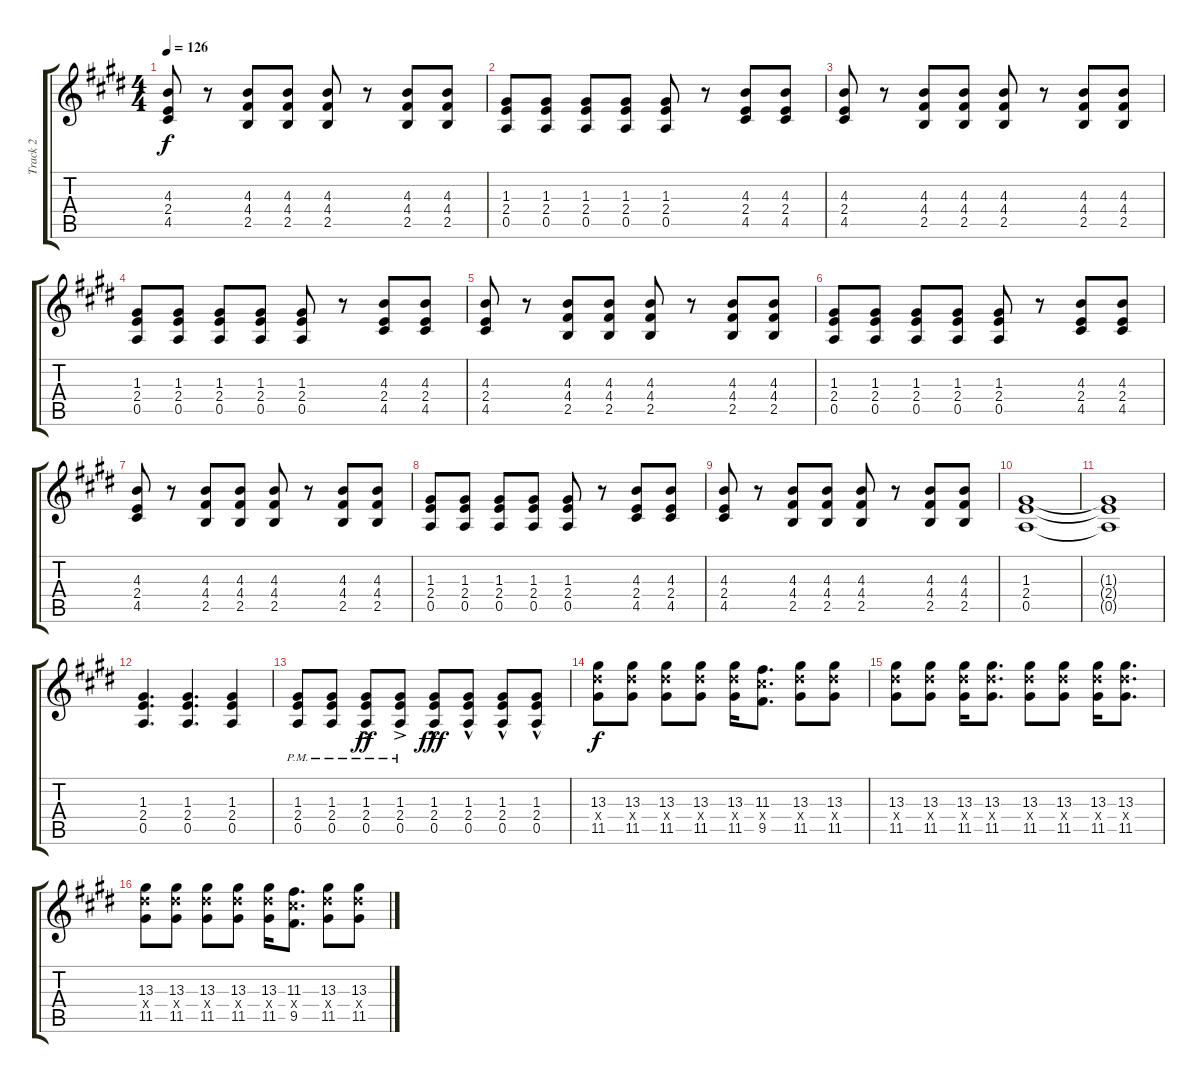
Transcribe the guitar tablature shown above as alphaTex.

\track ("Track 2" "Track 2") {instrument distortionguitar}
\staff {score tabs}
\tuning (E4 B3 G3 D3 A2 E2) {hide}
\ts (4 4)
\tempo 126
\clef g2
\ks e
(4.3 2.4 4.5).8{dy f} r.8 (4.3 4.4 2.5).8 (4.3 4.4 2.5).8 (4.3 4.4 2.5).8 r.8 (4.3 4.4 2.5).8 (4.3 4.4 2.5).8 |
(1.3 2.4 0.5).8 (1.3 2.4 0.5).8 (1.3 2.4 0.5).8 (1.3 2.4 0.5).8 (1.3 2.4 0.5).8 r.8 (4.3 2.4 4.5).8 (4.3 2.4 4.5).8 |
(4.3 2.4 4.5).8 r.8 (4.3 4.4 2.5).8 (4.3 4.4 2.5).8 (4.3 4.4 2.5).8 r.8 (4.3 4.4 2.5).8 (4.3 4.4 2.5).8 |
(1.3 2.4 0.5).8 (1.3 2.4 0.5).8 (1.3 2.4 0.5).8 (1.3 2.4 0.5).8 (1.3 2.4 0.5).8 r.8 (4.3 2.4 4.5).8 (4.3 2.4 4.5).8 |
(4.3 2.4 4.5).8 r.8 (4.3 4.4 2.5).8 (4.3 4.4 2.5).8 (4.3 4.4 2.5).8 r.8 (4.3 4.4 2.5).8 (4.3 4.4 2.5).8 |
(1.3 2.4 0.5).8 (1.3 2.4 0.5).8 (1.3 2.4 0.5).8 (1.3 2.4 0.5).8 (1.3 2.4 0.5).8 r.8 (4.3 2.4 4.5).8 (4.3 2.4 4.5).8 |
(4.3 2.4 4.5).8 r.8 (4.3 4.4 2.5).8 (4.3 4.4 2.5).8 (4.3 4.4 2.5).8 r.8 (4.3 4.4 2.5).8 (4.3 4.4 2.5).8 |
(1.3 2.4 0.5).8 (1.3 2.4 0.5).8 (1.3 2.4 0.5).8 (1.3 2.4 0.5).8 (1.3 2.4 0.5).8 r.8 (4.3 2.4 4.5).8 (4.3 2.4 4.5).8 |
(4.3 2.4 4.5).8 r.8 (4.3 4.4 2.5).8 (4.3 4.4 2.5).8 (4.3 4.4 2.5).8 r.8 (4.3 4.4 2.5).8 (4.3 4.4 2.5).8 |
(1.3 2.4 0.5).1 |
(1.3{t} 2.4{t} 0.5{t}).1 |
(1.3 2.4 0.5).4{d} (1.3 2.4 0.5).4{d} (1.3 2.4 0.5).4 |
(1.3{pm} 2.4{pm} 0.5{pm}).8 (1.3{pm} 2.4{pm} 0.5{pm}).8 (1.3{pm} 2.4{pm} 0.5{ac pm}).8{dy ff} (1.3{pm} 2.4{pm} 0.5{ac pm}).8 (1.3 2.4 0.5{hac}).8{dy fff} (1.3 2.4 0.5{hac}).8 (1.3 2.4 0.5{hac}).8 (1.3 2.4 0.5{hac}).8 |
(13.3 13.4{x} 11.5).8{dy f} (13.3 13.4{x} 11.5).8 (13.3 13.4{x} 11.5).8 (13.3 13.4{x} 11.5).8 (13.3 13.4{x} 11.5).16 (11.3 11.4{x} 9.5).8{d} (13.3 13.4{x} 11.5).8 (13.3 13.4{x} 11.5).8 |
(13.3 13.4{x} 11.5).8 (13.3 13.4{x} 11.5).8 (13.3 13.4{x} 11.5).16 (13.3 13.4{x} 11.5).8{d} (13.3 13.4{x} 11.5).8 (13.3 13.4{x} 11.5).8 (13.3 13.4{x} 11.5).16 (13.3 13.4{x} 11.5).8{d} |
(13.3 13.4{x} 11.5).8 (13.3 13.4{x} 11.5).8 (13.3 13.4{x} 11.5).8 (13.3 13.4{x} 11.5).8 (13.3 13.4{x} 11.5).16 (11.3 11.4{x} 9.5).8{d} (13.3 13.4{x} 11.5).8 (13.3 13.4{x} 11.5).8
